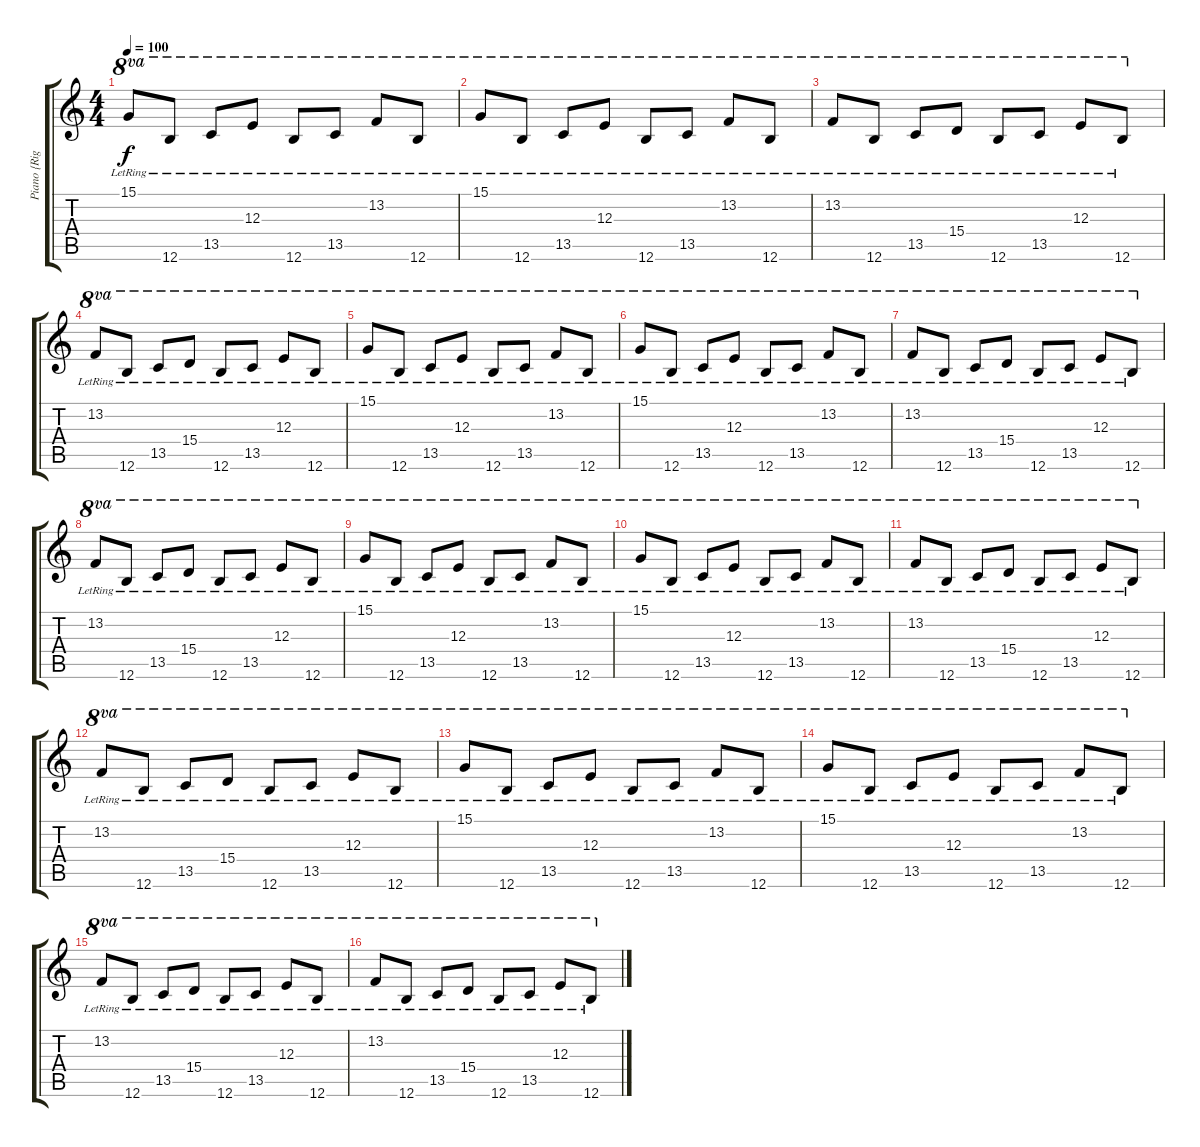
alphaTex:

\track ("Piano {Right}" "Piano {Rig") {instrument acousticgrandpiano}
\staff {score tabs}
\tuning (E4 E4 E4 B3 B3 B3) {hide}
\ts (4 4)
\tempo 100
\clef g2
\ks c
15.1{lr}.8{ot 8va dy f} 12.6{lr}.8{ot 8va} 13.5{lr}.8{ot 8va} 12.3{lr}.8{ot 8va} 12.6{lr}.8{ot 8va} 13.5{lr}.8{ot 8va} 13.2{lr}.8{ot 8va} 12.6{lr}.8{ot 8va} |
15.1{lr}.8{ot 8va} 12.6{lr}.8{ot 8va} 13.5{lr}.8{ot 8va} 12.3{lr}.8{ot 8va} 12.6{lr}.8{ot 8va} 13.5{lr}.8{ot 8va} 13.2{lr}.8{ot 8va} 12.6{lr}.8{ot 8va} |
13.2{lr}.8{ot 8va} 12.6{lr}.8{ot 8va} 13.5{lr}.8{ot 8va} 15.4{lr}.8{ot 8va} 12.6{lr}.8{ot 8va} 13.5{lr}.8{ot 8va} 12.3{lr}.8{ot 8va} 12.6{lr}.8{ot 8va} |
13.2{lr}.8{ot 8va} 12.6{lr}.8{ot 8va} 13.5{lr}.8{ot 8va} 15.4{lr}.8{ot 8va} 12.6{lr}.8{ot 8va} 13.5{lr}.8{ot 8va} 12.3{lr}.8{ot 8va} 12.6{lr}.8{ot 8va} |
15.1{lr}.8{ot 8va} 12.6{lr}.8{ot 8va} 13.5{lr}.8{ot 8va} 12.3{lr}.8{ot 8va} 12.6{lr}.8{ot 8va} 13.5{lr}.8{ot 8va} 13.2{lr}.8{ot 8va} 12.6{lr}.8{ot 8va} |
15.1{lr}.8{ot 8va} 12.6{lr}.8{ot 8va} 13.5{lr}.8{ot 8va} 12.3{lr}.8{ot 8va} 12.6{lr}.8{ot 8va} 13.5{lr}.8{ot 8va} 13.2{lr}.8{ot 8va} 12.6{lr}.8{ot 8va} |
13.2{lr}.8{ot 8va} 12.6{lr}.8{ot 8va} 13.5{lr}.8{ot 8va} 15.4{lr}.8{ot 8va} 12.6{lr}.8{ot 8va} 13.5{lr}.8{ot 8va} 12.3{lr}.8{ot 8va} 12.6{lr}.8{ot 8va} |
13.2{lr}.8{ot 8va} 12.6{lr}.8{ot 8va} 13.5{lr}.8{ot 8va} 15.4{lr}.8{ot 8va} 12.6{lr}.8{ot 8va} 13.5{lr}.8{ot 8va} 12.3{lr}.8{ot 8va} 12.6{lr}.8{ot 8va} |
15.1{lr}.8{ot 8va} 12.6{lr}.8{ot 8va} 13.5{lr}.8{ot 8va} 12.3{lr}.8{ot 8va} 12.6{lr}.8{ot 8va} 13.5{lr}.8{ot 8va} 13.2{lr}.8{ot 8va} 12.6{lr}.8{ot 8va} |
15.1{lr}.8{ot 8va} 12.6{lr}.8{ot 8va} 13.5{lr}.8{ot 8va} 12.3{lr}.8{ot 8va} 12.6{lr}.8{ot 8va} 13.5{lr}.8{ot 8va} 13.2{lr}.8{ot 8va} 12.6{lr}.8{ot 8va} |
13.2{lr}.8{ot 8va} 12.6{lr}.8{ot 8va} 13.5{lr}.8{ot 8va} 15.4{lr}.8{ot 8va} 12.6{lr}.8{ot 8va} 13.5{lr}.8{ot 8va} 12.3{lr}.8{ot 8va} 12.6{lr}.8{ot 8va} |
13.2{lr}.8{ot 8va} 12.6{lr}.8{ot 8va} 13.5{lr}.8{ot 8va} 15.4{lr}.8{ot 8va} 12.6{lr}.8{ot 8va} 13.5{lr}.8{ot 8va} 12.3{lr}.8{ot 8va} 12.6{lr}.8{ot 8va} |
15.1{lr}.8{ot 8va} 12.6{lr}.8{ot 8va} 13.5{lr}.8{ot 8va} 12.3{lr}.8{ot 8va} 12.6{lr}.8{ot 8va} 13.5{lr}.8{ot 8va} 13.2{lr}.8{ot 8va} 12.6{lr}.8{ot 8va} |
15.1{lr}.8{ot 8va} 12.6{lr}.8{ot 8va} 13.5{lr}.8{ot 8va} 12.3{lr}.8{ot 8va} 12.6{lr}.8{ot 8va} 13.5{lr}.8{ot 8va} 13.2{lr}.8{ot 8va} 12.6{lr}.8{ot 8va} |
13.2{lr}.8{ot 8va} 12.6{lr}.8{ot 8va} 13.5{lr}.8{ot 8va} 15.4{lr}.8{ot 8va} 12.6{lr}.8{ot 8va} 13.5{lr}.8{ot 8va} 12.3{lr}.8{ot 8va} 12.6{lr}.8{ot 8va} |
13.2{lr}.8{ot 8va} 12.6{lr}.8{ot 8va} 13.5{lr}.8{ot 8va} 15.4{lr}.8{ot 8va} 12.6{lr}.8{ot 8va} 13.5{lr}.8{ot 8va} 12.3{lr}.8{ot 8va} 12.6{lr}.8{ot 8va}
